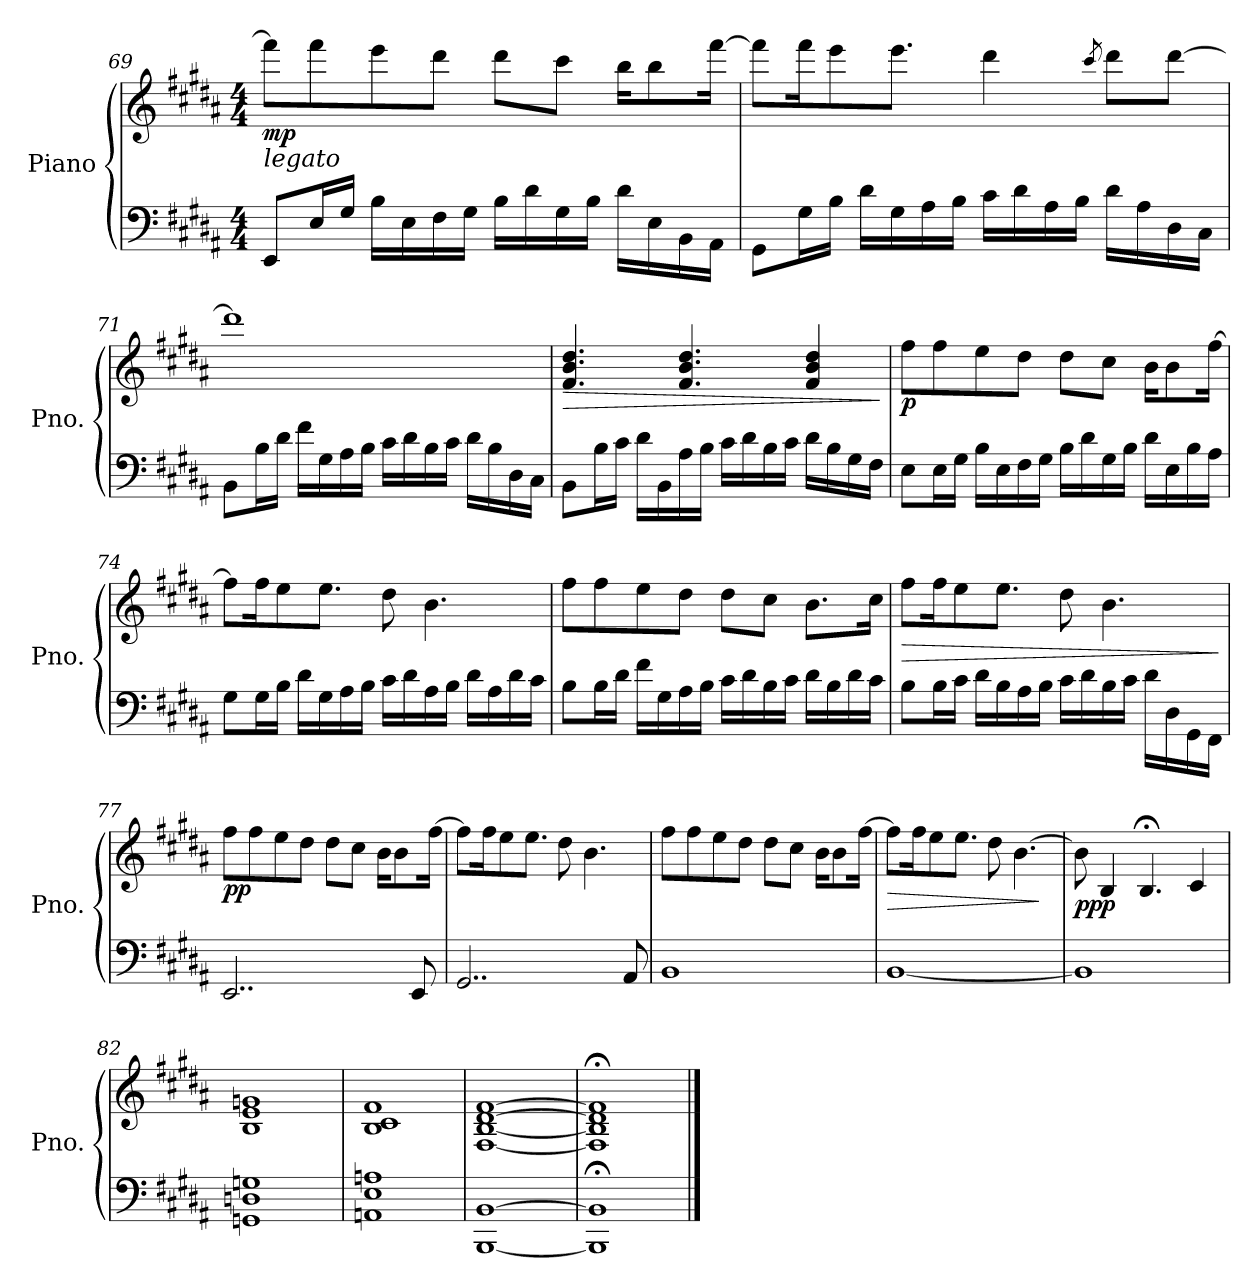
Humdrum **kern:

**kern	**kern	**dynam
*part1	*part1	*part1
*staff2	*staff1	*staff1/2
*I"Piano	*	*
*I'Pno.	*	*
*clefF4	*clefG2	*
*k[f#c#g#d#a#]	*k[f#c#g#d#a#]	*
*M4/4	*M4/4	*
=69	=69	=69
!	!LO:TX:b:i:t=legato	!
!	!	!LO:DY:b
8EE/L	8fff#\L]	mp
16E/L	8fff#\	.
16G#/JJ	.	.
16B\LL	8eee\	.
16E\	.	.
16F#\	8ddd#\J	.
16G#\JJ	.	.
16B\LL	8ddd#\L	.
16d#\	.	.
16G#\	8ccc#\J	.
16B\JJ	.	.
16d#\LL	16bb\KL	.
16E\	8bb\	.
16BB\	.	.
16AA#\JJ	[16fff#\Jk	.
!!LO:PB:g=z
=70	=70	=70
8GG#\L	8fff#\L]	.
16G#\L	16fff#\K	.
16B\JJ	8eee\	.
16d#\LL	.	.
16G#\	8.eee\J	.
16A#\	.	.
16B\JJ	.	.
16c#\LL	4ddd#\	.
16d#\	.	.
16A#\	.	.
16B\JJ	.	.
.	8qccc#/	.
16d#\LL	8ddd#\L	.
16A#\	.	.
16D#\	[8ddd#\J	.
16C#\JJ	.	.
=71	=71	=71
8BB\L	1ddd#]	.
16B\L	.	.
16d#\JJ	.	.
16f#\LL	.	.
16G#\	.	.
16A#\	.	.
16B\JJ	.	.
16c#\LL	.	.
16d#\	.	.
16B\	.	.
16c#\JJ	.	.
16d#\LL	.	.
16B\	.	.
16D#\	.	.
16C#\JJ	.	.
=72	=72	=72
!	!	!LO:HP:b
8BB\L	4.f#/ 4.b/ 4.dd#/	>
16B\L	.	.
16c#\JJ	.	.
16d#\LL	.	.
16BB\	.	.
16A#\	4.f#/ 4.b/ 4.dd#/	.
16B\JJ	.	.
16c#\LL	.	.
16d#\	.	.
16B\	.	.
16c#\JJ	.	.
16d#\LL	4f#/ 4b/ 4dd#/	.
16B\	.	.
16G#\	.	.
16F#\JJ	.	.
.	.	]
!!LO:LB:g=z
=73	=73	=73
!	!	!LO:DY:b
8E\L	8ff#\L	p
16E\L	8ff#\	.
16G#\JJ	.	.
16B\LL	8ee\	.
16E\	.	.
16F#\	8dd#\J	.
16G#\JJ	.	.
16B\LL	8dd#\L	.
16d#\	.	.
16G#\	8cc#\J	.
16B\JJ	.	.
16d#\LL	16b\KL	.
16E\	8b\	.
16B\	.	.
16A#\JJ	[16ff#\Jk	.
=74	=74	=74
8G#\L	8ff#\L]	.
16G#\L	16ff#\K	.
16B\JJ	8ee\	.
16d#\LL	.	.
16G#\	8.ee\J	.
16A#\	.	.
16B\JJ	.	.
16c#\LL	8dd#\	.
16d#\	.	.
16A#\	4.b\	.
16B\JJ	.	.
16d#\LL	.	.
16A#\	.	.
16d#\	.	.
16c#\JJ	.	.
=75	=75	=75
8B\L	8ff#\L	.
16B\L	8ff#\	.
16d#\JJ	.	.
16f#\LL	8ee\	.
16G#\	.	.
16A#\	8dd#\J	.
16B\JJ	.	.
16c#\LL	8dd#\L	.
16d#\	.	.
16B\	8cc#\J	.
16c#\JJ	.	.
16d#\LL	8.b\L	.
16B\	.	.
16d#\	.	.
16c#\JJ	16cc#\Jk	.
!!LO:LB:g=z
=76	=76	=76
!	!	!LO:HP:b
8B\L	8ff#\L	>
16B\L	16ff#\K	.
16c#\JJ	8ee\	.
16d#\LL	.	.
16B\	8.ee\J	.
16A#\	.	.
16B\JJ	.	.
16c#\LL	8dd#\	.
16d#\	.	.
16B\	4.b\	.
16c#\JJ	.	.
16d#\LL	.	.
16D#\	.	.
16GG#\	.	.
16FF#\JJ	.	.
.	.	]
=77	=77	=77
!	!	!LO:DY:b
2..EE/	8ff#\L	pp
.	8ff#\	.
.	8ee\	.
.	8dd#\J	.
.	8dd#\L	.
.	8cc#\J	.
.	16b\KL	.
.	8b\	.
8EE/	.	.
.	[16ff#\Jk	.
=78	=78	=78
2..GG#/	8ff#\L]	.
.	16ff#\K	.
.	8ee\	.
.	8.ee\J	.
.	8dd#\	.
.	4.b\	.
8AA#/	.	.
=79	=79	=79
1BB	8ff#\L	.
.	8ff#\	.
.	8ee\	.
.	8dd#\J	.
.	8dd#\L	.
.	8cc#\J	.
.	16b\KL	.
.	8b\	.
.	[16ff#\Jk	.
!!LO:LB:g=z
=80	=80	=80
!	!	!LO:HP:b
[1BB	8ff#\L]	>
.	16ff#\K	.
.	8ee\	.
.	8.ee\J	.
.	8dd#\	.
.	[4.b\	.
.	.	]
=81	=81	=81
!	!	!LO:DY:b
1BB]	8b\]	ppp
.	4B/	.
.	4.B;</	.
.	4c#/	.
=82	=82	=82
1GGn 1Dn 1Gn	1B 1e 1gn	.
=83	=83	=83
1AAn 1E 1An	1B 1c# 1f#	.
=84	=84	=84
[1BBB [1BB	[1F# [1B [1d# [1f#	.
=85	=85	=85
1BBB];< 1BB];<	1F#];< 1B];< 1d#];< 1f#];<	.
==	==	==
*-	*-	*-
